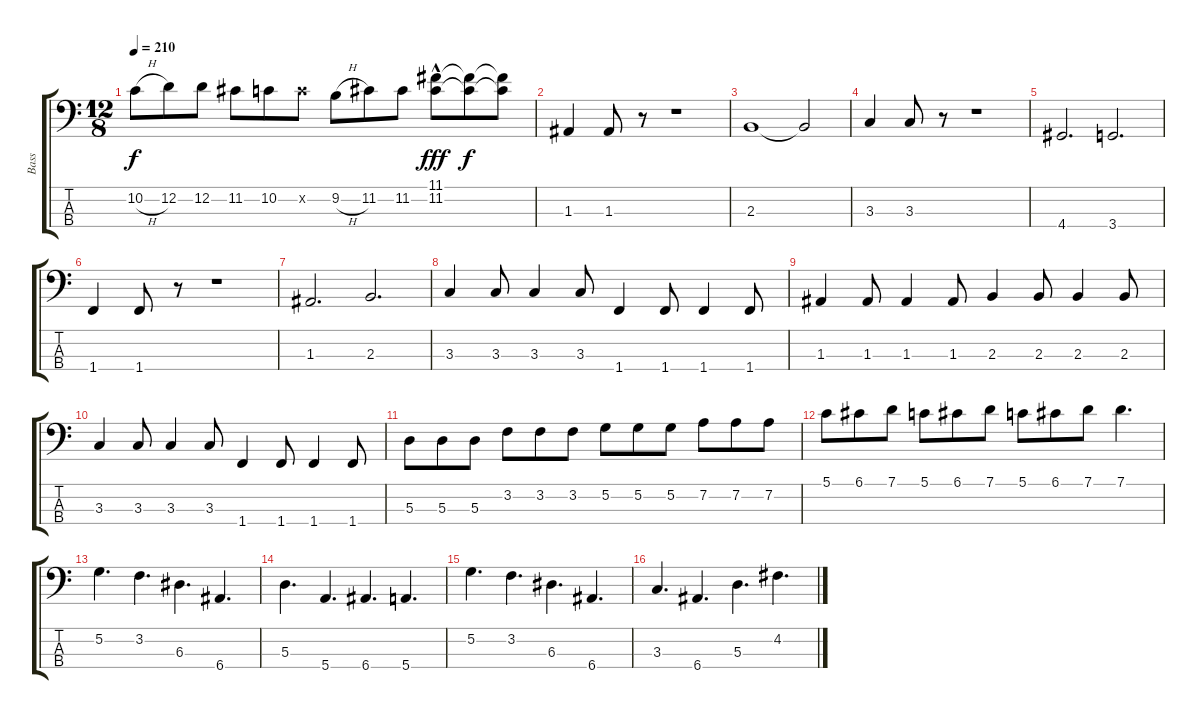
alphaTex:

\track ("Bass" "Bass") {instrument electricbassfinger}
\staff {score tabs}
\tuning (G2 D2 A1 E1) {hide}
\ts (12 8)
\tempo 210
\clef f4
\ks c
10.2{h}.8{dy f} 12.2.8 12.2.8 11.2.8 10.2.8 10.2{x}.8 9.2{h}.8 11.2.8 11.2.8 (11.1{hac} 11.2).8{dy fff} (11.1{t} 11.2{t}).8{dy f} (11.1{t} 11.2{t}).8 |
1.3.4 1.3.8 r.8 r.1 |
2.3.1 2.3{t}.2 |
3.3.4 3.3.8 r.8 r.1 |
4.4.2{d} 3.4.2{d} |
1.4.4 1.4.8 r.8 r.1 |
1.3.2{d} 2.3.2{d} |
3.3.4 3.3.8 3.3.4 3.3.8 1.4.4 1.4.8 1.4.4 1.4.8 |
1.3.4 1.3.8 1.3.4 1.3.8 2.3.4 2.3.8 2.3.4 2.3.8 |
3.3.4 3.3.8 3.3.4 3.3.8 1.4.4 1.4.8 1.4.4 1.4.8 |
5.3.8 5.3.8 5.3.8 3.2.8 3.2.8 3.2.8 5.2.8 5.2.8 5.2.8 7.2.8 7.2.8 7.2.8 |
5.1.8 6.1.8 7.1.8 5.1.8 6.1.8 7.1.8 5.1.8 6.1.8 7.1.8 7.1.4{d} |
5.2.4{d} 3.2.4{d} 6.3.4{d} 6.4.4{d} |
5.3.4{d} 5.4.4{d} 6.4.4{d} 5.4.4{d} |
5.2.4{d} 3.2.4{d} 6.3.4{d} 6.4.4{d} |
3.3.4{d} 6.4.4{d} 5.3.4{d} 4.2.4{d}
